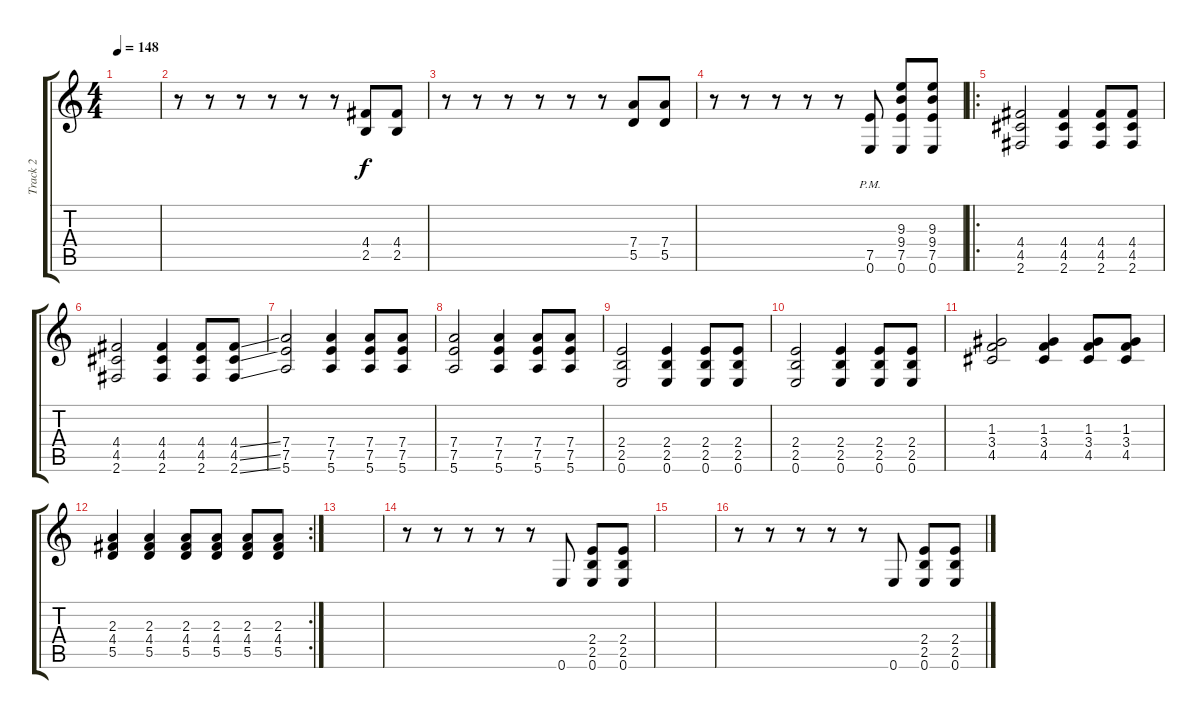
\track ("Track 2" "Track 2") {instrument electricguitarclean}
\staff {score tabs}
\tuning (E4 B3 G3 D3 A2 E2) {hide}
\ts (4 4)
\tempo 148
\clef g2
\ks c
|
r.8 r.8 r.8 r.8 r.8 r.8 (4.4 2.5).8 (4.4 2.5).8 |
r.8 r.8 r.8 r.8 r.8 r.8 (7.4 5.5).8 (7.4 5.5).8 |
r.8 r.8 r.8 r.8 r.8 (7.5 0.6{pm}).8 (9.3 9.4 7.5 0.6).8 (9.3 9.4 7.5 0.6).8 |
\ro
(4.4 4.5 2.6).2 (4.4 4.5 2.6).4 (4.4 4.5 2.6).8 (4.4 4.5 2.6).8 |
(4.4 4.5 2.6).2 (4.4 4.5 2.6).4 (4.4 4.5 2.6).8 (4.4{ss} 4.5{ss} 2.6{ss}).8 |
(7.4 7.5 5.6).2 (7.4 7.5 5.6).4 (7.4 7.5 5.6).8 (7.4 7.5 5.6).8 |
(7.4 7.5 5.6).2 (7.4 7.5 5.6).4 (7.4 7.5 5.6).8 (7.4 7.5 5.6).8 |
(2.4 2.5 0.6).2 (2.4 2.5 0.6).4 (2.4 2.5 0.6).8 (2.4 2.5 0.6).8 |
(2.4 2.5 0.6).2 (2.4 2.5 0.6).4 (2.4 2.5 0.6).8 (2.4 2.5 0.6).8 |
(1.3 3.4 4.5).2 (1.3 3.4 4.5).4 (1.3 3.4 4.5).8 (1.3 3.4 4.5).8 |
\rc 2
(2.3 4.4 5.5).4 (2.3 4.4 5.5).4 (2.3 4.4 5.5).8 (2.3 4.4 5.5).8 (2.3 4.4 5.5).8 (2.3 4.4 5.5).8 |
|
r.8 r.8 r.8 r.8 r.8 0.6.8 (2.4 2.5 0.6).8 (2.4 2.5 0.6).8 |
|
r.8 r.8 r.8 r.8 r.8 0.6.8 (2.4 2.5 0.6).8 (2.4 2.5 0.6).8
